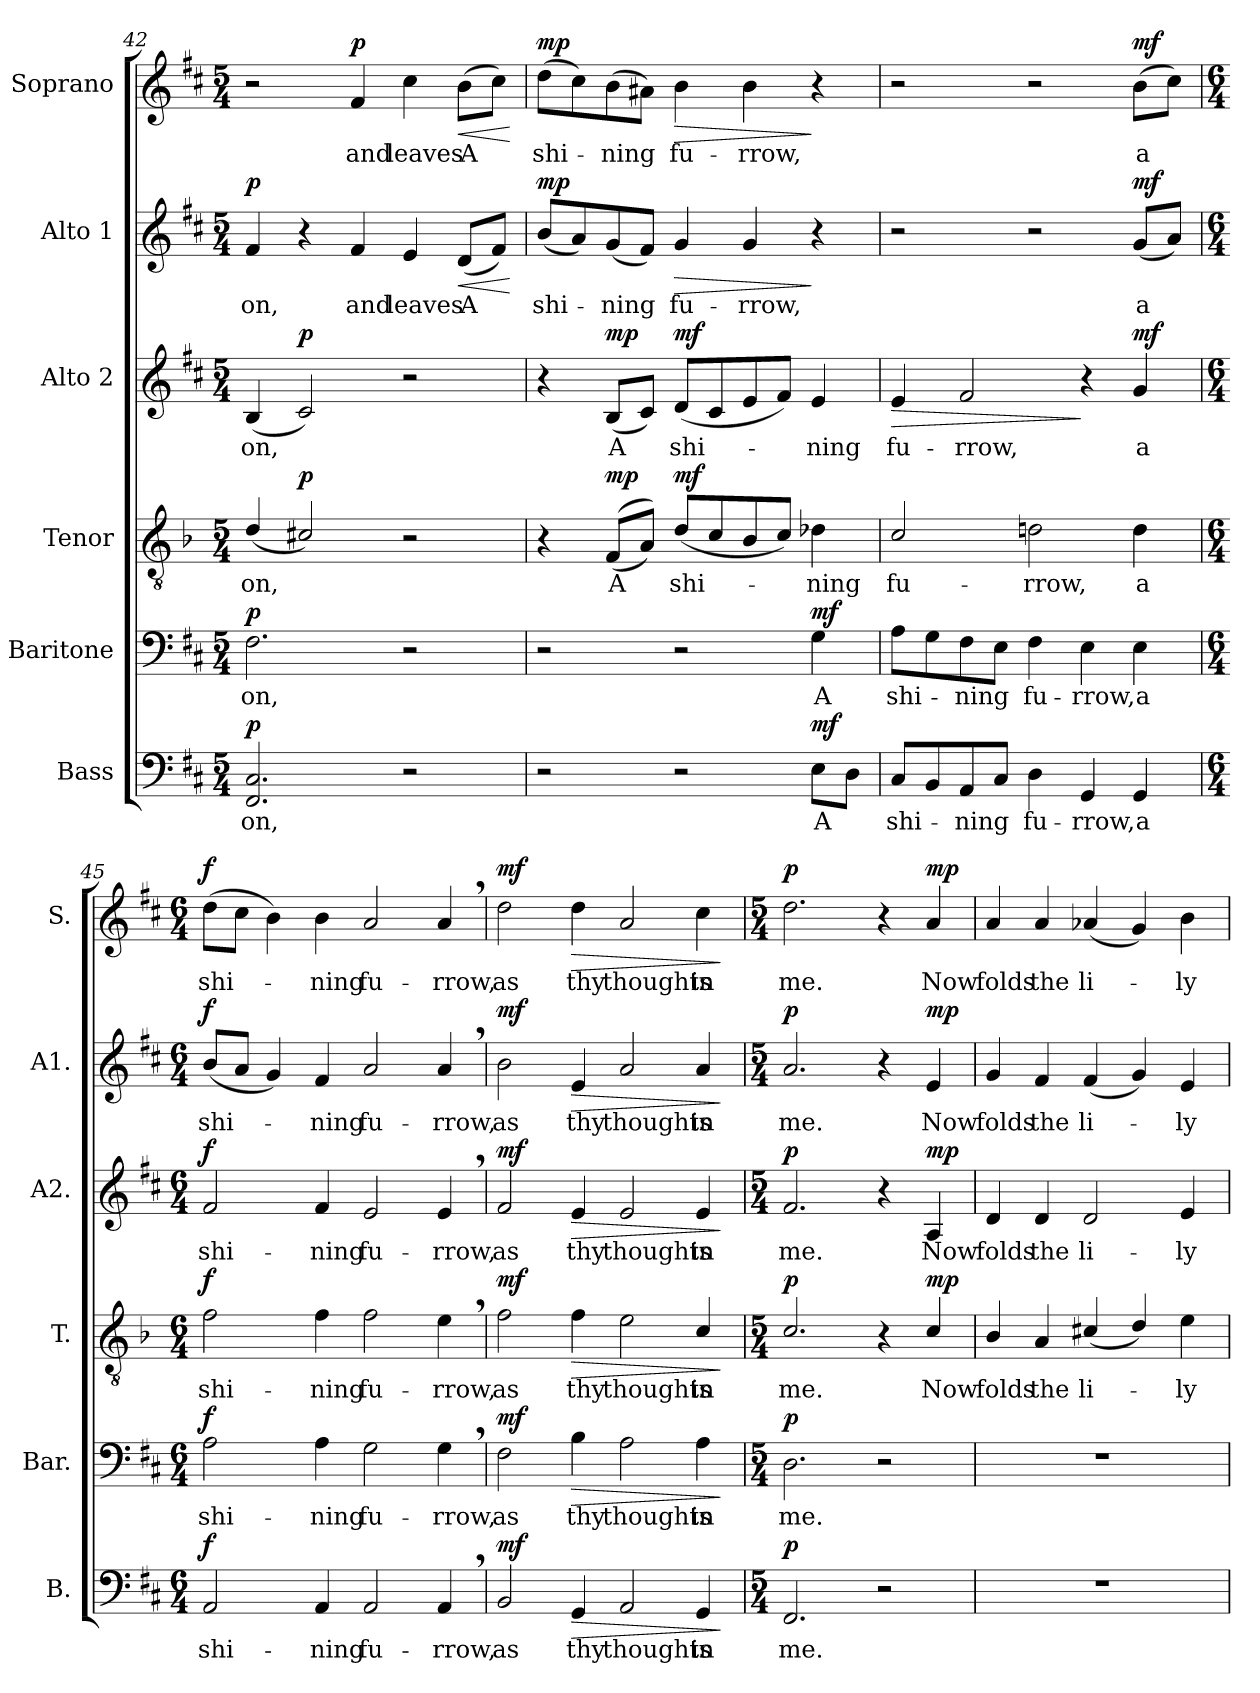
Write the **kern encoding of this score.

**kern	**text	**dynam	**kern	**text	**dynam	**kern	**text	**dynam	**kern	**text	**dynam	**kern	**text	**dynam	**kern	**text	**dynam
*part6	*part6	*part6	*part5	*part5	*part5	*part4	*part4	*part4	*part3	*part3	*part3	*part2	*part2	*part2	*part1	*part1	*part1
*staff6	*staff6	*staff6	*staff5	*staff5	*staff5	*staff4	*staff4	*staff4	*staff3	*staff3	*staff3	*staff2	*staff2	*staff2	*staff1	*staff1	*staff1
*I"Bass	*	*	*I"Baritone	*	*	*I"Tenor	*	*	*I"Alto 2	*	*	*I"Alto 1	*	*	*I"Soprano	*	*
*I'B.	*	*	*I'Bar.	*	*	*I'T.	*	*	*I'A2.	*	*	*I'A1.	*	*	*I'S.	*	*
!!LO:PB:g=z
*clefF4	*	*	*clefF4	*	*	*clefGv2	*	*	*clefG2	*	*	*clefG2	*	*	*clefG2	*	*
*	*	*	*	*	*	*ITrd2c3	*	*	*	*	*	*	*	*	*	*	*
*k[f#c#]	*	*	*k[f#c#]	*	*	*k[f#c#]	*	*	*k[f#c#]	*	*	*k[f#c#]	*	*	*k[f#c#]	*	*
*M5/4	*	*	*M5/4	*	*	*M5/4	*	*	*M5/4	*	*	*M5/4	*	*	*M5/4	*	*
=42	=42	=42	=42	=42	=42	=42	=42	=42	=42	=42	=42	=42	=42	=42	=42	=42	=42
!	!	!LO:DY:a	!	!	!LO:DY:a	!	!	!	!	!	!	!	!	!LO:DY:a	!	!	!
2.FF#/ 2.C#/	on,	p	2.F#\	on,	p	(4B/	on,	.	(>4B/	on,	.	4f#/	on,	p	2r	.	.
!	!	!	!	!	!	!	!	!LO:DY:a	!	!	!LO:DY:a	!	!	!	!	!	!
.	.	.	.	.	.	2A#X/)	.	p	2c#/)	.	p	4r	.	.	.	.	.
!	!	!	!	!	!	!	!	!	!	!	!	!	!	!	!	!	!LO:DY:a
.	.	.	.	.	.	.	.	.	.	.	.	4f#/	and	.	4f#/	and	p
2r	.	.	2r	.	.	2r	.	.	2r	.	.	4e/	leaves	.	4cc#\	leaves	.
!	!	!	!	!	!	!	!	!	!	!	!	!	!	!LO:HP:b	!	!	!LO:HP:b
.	.	.	.	.	.	.	.	.	.	.	.	(8d/L	A	<	(8b\L	A	<
.	.	.	.	.	.	.	.	.	.	.	.	8f#/J)	.	.	8cc#\J)	.	.
.	.	.	.	.	.	.	.	.	.	.	.	.	.	[	.	.	[
=43	=43	=43	=43	=43	=43	=43	=43	=43	=43	=43	=43	=43	=43	=43	=43	=43	=43
!	!	!	!	!	!	!	!	!	!	!	!	!	!	!LO:DY:a	!	!	!LO:DY:a
2r	.	.	2r	.	.	4r	.	.	4r	.	.	(8b/L	shi-	mp	(8dd\L	shi-	mp
.	.	.	.	.	.	.	.	.	.	.	.	8a/)	.	.	8cc#\)	.	.
!	!	!	!	!	!	!	!	!LO:DY:a	!	!	!LO:DY:a	!	!	!	!	!	!
.	.	.	.	.	.	((8D/L	A	mp	(8B/L	A	mp	(8g/	-ning	.	(8b\	ning	.
.	.	.	.	.	.	8F#/J))	.	.	8c#/J)	.	.	8f#/J)	.	.	8a#X\J)	.	.
!	!	!	!	!	!	!	!	!LO:DY:a	!	!	!LO:DY:a	!	!	!LO:HP:b	!	!	!LO:HP:b
2r	.	.	2r	.	.	(8B/L	shi-	mf	(8d/L	shi-	mf	4g/	fu-	>	4b\	fu-	>
.	.	.	.	.	.	8A/	.	.	8c#/	.	.	.	.	.	.	.	.
.	.	.	.	.	.	8G/	.	.	8e/	.	.	4g/	-rrow,	.	4b\	-rrow,	.
.	.	.	.	.	.	8A/J)	.	.	8f#/J)	.	.	.	.	.	.	.	.
!	!	!LO:DY:a	!	!	!LO:DY:a	!	!	!	!	!	!	!	!	!	!	!	!
8E\L	A	mf	4G\	A	mf	4B-X\	-ning	.	4e/	ning	.	4r	.	]	4r	.	]
8D\J	.	.	.	.	.	.	.	.	.	.	.	.	.	.	.	.	.
=44	=44	=44	=44	=44	=44	=44	=44	=44	=44	=44	=44	=44	=44	=44	=44	=44	=44
!	!	!	!	!	!	!	!	!	!	!	!LO:HP:b	!	!	!	!	!	!
8C#/L	shi-	.	8A\L	shi-	.	2A/	fu-	.	4e/	fu-	>	2r	.	.	2r	.	.
8BB/	.	.	8G\	.	.	.	.	.	.	.	.	.	.	.	.	.	.
8AA/	-ning	.	8F#\	-ning	.	.	.	.	2f#/	-rrow,	.	.	.	.	.	.	.
8C#/J	.	.	8E\J	.	.	.	.	.	.	.	.	.	.	.	.	.	.
4D\	fu-	.	4F#\	fu-	.	2Bn\	-rrow,	.	.	.	.	2r	.	.	2r	.	.
4GG/	-rrow,	.	4E\	-rrow,	.	.	.	.	4r	.	]	.	.	.	.	.	.
!	!	!	!	!	!	!	!	!	!	!	!LO:DY:a	!	!	!LO:DY:a	!	!	!LO:DY:a
4GG/	a	.	4E\	a	.	4B\	a	.	4g/	a	mf	(8g/L	a	mf	(8b\L	a	mf
.	.	.	.	.	.	.	.	.	.	.	.	8a/J)	.	.	8cc#\J)	.	.
=45	=45	=45	=45	=45	=45	=45	=45	=45	=45	=45	=45	=45	=45	=45	=45	=45	=45
*M6/4	*	*	*M6/4	*	*	*M6/4	*	*	*M6/4	*	*	*M6/4	*	*	*M6/4	*	*
!	!	!LO:DY:a	!	!	!LO:DY:a	!	!	!LO:DY:a	!	!	!LO:DY:a	!	!	!LO:DY:a	!	!	!LO:DY:a
2AA/	shi-	f	2A\	shi-	f	2d\	shi-	f	2f#/	shi-	f	(8b/L	shi-	f	(8dd\L	shi-	f
.	.	.	.	.	.	.	.	.	.	.	.	8a/J	.	.	8cc#\J	.	.
.	.	.	.	.	.	.	.	.	.	.	.	4g/)	.	.	4b\)	.	.
4AA/	-ning	.	4A\	-ning	.	4d\	-ning	.	4f#/	-ning	.	4f#/	-ning	.	4b\	-ning	.
2AA/	fu-	.	2G\	fu-	.	2d\	fu-	.	2e/	fu-	.	2a/	fu-	.	2a/	fu-	.
4AA,/	-rrow,	.	4G,\	-rrow,	.	4c#,\	-rrow,	.	4e,/	-rrow,	.	4a,/	-rrow,	.	4a,/	-rrow,	.
!!LO:LB:g=z
=46	=46	=46	=46	=46	=46	=46	=46	=46	=46	=46	=46	=46	=46	=46	=46	=46	=46
!	!	!LO:DY:a	!	!	!LO:DY:a	!	!	!LO:DY:a	!	!	!LO:DY:a	!	!	!LO:DY:a	!	!	!LO:DY:a
2BB/	as	mf	2F#\	as	mf	2d\	as	mf	2f#/	as	mf	2b\	as	mf	2dd\	as	mf
!	!	!LO:HP:b	!	!	!LO:HP:b	!	!	!LO:HP:b	!	!	!LO:HP:b	!	!	!LO:HP:b	!	!	!LO:HP:b
4GG/	thy	>	4B\	thy	>	4d\	thy	>	4e/	thy	>	4e/	thy	>	4dd\	thy	>
2AA/	thoughts	.	2A\	thoughts	.	2c#\	thoughts	.	2e/	thoughts	.	2a/	thoughts	.	2a/	thoughts	.
4GG/	in	.	4A\	in	.	4A/	in	.	4e/	in	.	4a/	in	.	4cc#\	in	.
.	.	]	.	.	]	.	.	]	.	.	]	.	.	]	.	.	]
=47	=47	=47	=47	=47	=47	=47	=47	=47	=47	=47	=47	=47	=47	=47	=47	=47	=47
*M5/4	*	*	*M5/4	*	*	*M5/4	*	*	*M5/4	*	*	*M5/4	*	*	*M5/4	*	*
!	!	!LO:DY:a	!	!	!LO:DY:a	!	!	!LO:DY:a	!	!	!LO:DY:a	!	!	!LO:DY:a	!	!	!LO:DY:a
2.FF#/	me.	p	2.D\	me.	p	2.A/	me.	p	2.f#/	me.	p	2.a/	me.	p	2.dd\	me.	p
2r	.	.	2r	.	.	4r	.	.	4r	.	.	4r	.	.	4r	.	.
!	!	!	!	!	!	!	!	!LO:DY:a	!	!	!LO:DY:a	!	!	!LO:DY:a	!	!	!LO:DY:a
.	.	.	.	.	.	4A/	Now	mp	4A/	Now	mp	4e/	Now	mp	4a/	Now	mp
=48	=48	=48	=48	=48	=48	=48	=48	=48	=48	=48	=48	=48	=48	=48	=48	=48	=48
4%5r	.	.	4%5r	.	.	4G/	folds	.	4d/	folds	.	4g/	folds	.	4a/	folds	.
.	.	.	.	.	.	4F#/	the	.	4d/	the	.	4f#/	the	.	4a/	the	.
.	.	.	.	.	.	(4A#X/	li-	.	2d/	li-	.	(4f#/	li-	.	(4a-X/	li-	.
.	.	.	.	.	.	4B/)	.	.	.	.	.	4g/)	.	.	4g/)	.	.
.	.	.	.	.	.	4c#\	-ly	.	4e/	-ly	.	4e/	-ly	.	4b\	-ly	.
=	=	=	=	=	=	=	=	=	=	=	=	=	=	=	=	=	=
*-	*-	*-	*-	*-	*-	*-	*-	*-	*-	*-	*-	*-	*-	*-	*-	*-	*-
